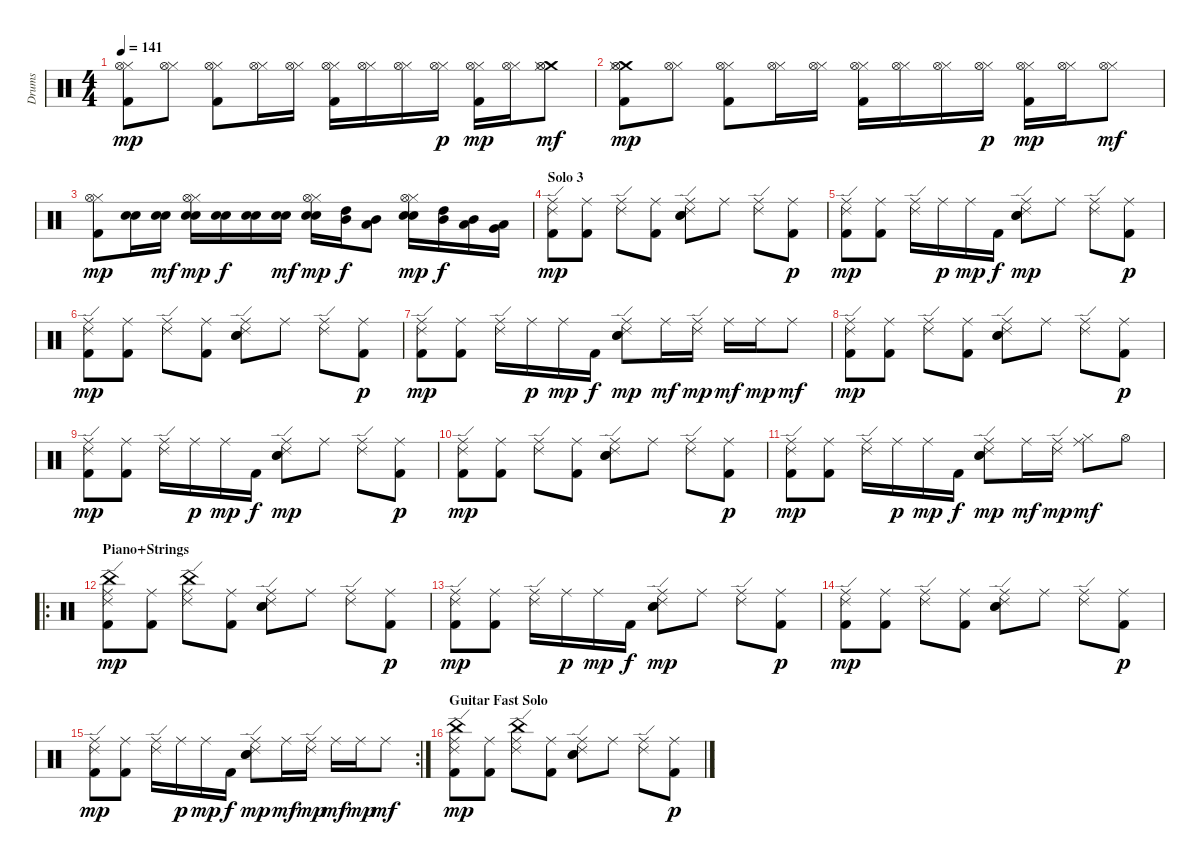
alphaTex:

\track ("Drums" "Drums") {instrument percussion}
\staff {score}
\articulation defaults
\ts (4 4)
\tempo 141
\clef neutral
\ks c
("Hi-Hat (closed)" "Hi-Hat (open)" "Kick (hit) 2").8{dy mp} ("Hi-Hat (closed)" "Hi-Hat (open)").8 ("Hi-Hat (closed)" "Hi-Hat (open)" "Kick (hit) 2").8 ("Hi-Hat (closed)" "Hi-Hat (open)").16 ("Hi-Hat (closed)" "Hi-Hat (open)").16 ("Hi-Hat (closed)" "Hi-Hat (open)" "Kick (hit) 2").16 ("Hi-Hat (closed)" "Hi-Hat (open)").16 ("Hi-Hat (closed)" "Hi-Hat (open)").16 ("Hi-Hat (closed)" "Hi-Hat (open)").16{dy p} ("Hi-Hat (closed)" "Hi-Hat (open)" "Kick (hit) 2").16{dy mp} ("Hi-Hat (closed)" "Hi-Hat (open)").16 ("Crash medium (hit)" "Hi-Hat (closed)" "Hi-Hat (open)").8{dy mf} |
("Crash medium (hit)" "Hi-Hat (closed)" "Hi-Hat (open)" "Kick (hit) 2").8{dy mp} ("Hi-Hat (closed)" "Hi-Hat (open)").8 ("Hi-Hat (closed)" "Hi-Hat (open)" "Kick (hit) 2").8 ("Hi-Hat (closed)" "Hi-Hat (open)").16 ("Hi-Hat (closed)" "Hi-Hat (open)").16 ("Hi-Hat (closed)" "Hi-Hat (open)" "Kick (hit) 2").16 ("Hi-Hat (closed)" "Hi-Hat (open)").16 ("Hi-Hat (closed)" "Hi-Hat (open)").16 ("Hi-Hat (closed)" "Hi-Hat (open)").16{dy p} ("Hi-Hat (closed)" "Hi-Hat (open)" "Kick (hit) 2").16{dy mp} ("Hi-Hat (closed)" "Hi-Hat (open)").16 ("Hi-Hat (closed)" "Hi-Hat (open)").8{dy mf} |
("Hi-Hat (closed)" "Hi-Hat (open)" "Kick (hit) 2").8{dy mp} ("Electric Snare (hit)" "Electric Snare (hit)").16 ("Electric Snare (hit)" "Electric Snare (hit)").16{dy mf} ("Hi-Hat (closed)" "Hi-Hat (open)" "Electric Snare (hit)" "Electric Snare (hit)").16{dy mp} ("Electric Snare (hit)" "Electric Snare (hit)").16{dy f} ("Electric Snare (hit)" "Electric Snare (hit)").16 ("Electric Snare (hit)" "Electric Snare (hit)").16{dy mf} ("Hi-Hat (closed)" "Hi-Hat (open)" "Electric Snare (hit)" "Electric Snare (hit)").16{dy mp} ("High Tom (hit)" "Mid Tom (hit)").16{dy f} ("Mid Tom (hit)" "Low Tom (hit)").8 ("Hi-Hat (closed)" "Hi-Hat (open)" "Electric Snare (hit)" "Electric Snare (hit)").16{dy mp} ("Mid Tom (hit)" "High Tom (hit)").16{dy f} ("Low Tom (hit)" "Mid Tom (hit)").16 ("Very Low Tom (hit)" "Low Tom (hit)").16 |
\section ("" "Solo 3")
("Ride (edge) 2" "Ride (middle)" "Kick (hit) 2").8{dy mp} ("Ride (middle)" "Kick (hit) 2").8 ("Ride (edge) 2" "Ride (middle)").8 ("Ride (middle)" "Kick (hit) 2").8 ("Ride (edge) 2" "Ride (middle)" "Electric Snare (hit)" "Snare (hit) 2").8 "Ride (middle)".8 ("Ride (edge) 2" "Ride (middle)").8 ("Ride (middle)" "Kick (hit) 2").8{dy p} |
("Ride (edge) 2" "Ride (middle)" "Kick (hit) 2").8{dy mp} ("Ride (middle)" "Kick (hit) 2").8 ("Ride (edge) 2" "Ride (middle)").16 "Ride (middle)".16{dy p} "Ride (middle)".16{dy mp} "Kick (hit) 2".16{dy f} ("Ride (edge) 2" "Ride (middle)" "Electric Snare (hit)" "Snare (hit) 2").8{dy mp} "Ride (middle)".8 ("Ride (edge) 2" "Ride (middle)").8 ("Ride (middle)" "Kick (hit) 2").8{dy p} |
("Ride (edge) 2" "Ride (middle)" "Kick (hit) 2").8{dy mp} ("Ride (middle)" "Kick (hit) 2").8 ("Ride (edge) 2" "Ride (middle)").8 ("Ride (middle)" "Kick (hit) 2").8 ("Ride (edge) 2" "Ride (middle)" "Electric Snare (hit)" "Snare (hit) 2").8 "Ride (middle)".8 ("Ride (edge) 2" "Ride (middle)").8 ("Ride (middle)" "Kick (hit) 2").8{dy p} |
("Ride (edge) 2" "Ride (middle)" "Kick (hit) 2").8{dy mp} ("Ride (middle)" "Kick (hit) 2").8 ("Ride (edge) 2" "Ride (middle)").16 "Ride (middle)".16{dy p} "Ride (middle)".16{dy mp} "Kick (hit) 2".16{dy f} ("Ride (edge) 2" "Ride (middle)" "Electric Snare (hit)" "Snare (hit) 2").8{dy mp} "Ride (middle)".16{dy mf} ("Ride (edge) 2" "Ride (middle)").16{dy mp} "Ride (middle)".16{dy mf} "Ride (middle)".16{dy mp} "Ride (middle)".8{dy mf} |
("Ride (edge) 2" "Ride (middle)" "Kick (hit) 2").8{dy mp} ("Ride (middle)" "Kick (hit) 2").8 ("Ride (edge) 2" "Ride (middle)").8 ("Ride (middle)" "Kick (hit) 2").8 ("Ride (edge) 2" "Ride (middle)" "Electric Snare (hit)" "Snare (hit) 2").8 "Ride (middle)".8 ("Ride (edge) 2" "Ride (middle)").8 ("Ride (middle)" "Kick (hit) 2").8{dy p} |
("Ride (edge) 2" "Ride (middle)" "Kick (hit) 2").8{dy mp} ("Ride (middle)" "Kick (hit) 2").8 ("Ride (edge) 2" "Ride (middle)").16 "Ride (middle)".16{dy p} "Ride (middle)".16{dy mp} "Kick (hit) 2".16{dy f} ("Ride (edge) 2" "Ride (middle)" "Electric Snare (hit)" "Snare (hit) 2").8{dy mp} "Ride (middle)".8 ("Ride (edge) 2" "Ride (middle)").8 ("Ride (middle)" "Kick (hit) 2").8{dy p} |
("Ride (edge) 2" "Ride (middle)" "Kick (hit) 2").8{dy mp} ("Ride (middle)" "Kick (hit) 2").8 ("Ride (edge) 2" "Ride (middle)").8 ("Ride (middle)" "Kick (hit) 2").8 ("Ride (edge) 2" "Ride (middle)" "Electric Snare (hit)" "Snare (hit) 2").8 "Ride (middle)".8 ("Ride (edge) 2" "Ride (middle)").8 ("Ride (middle)" "Kick (hit) 2").8{dy p} |
("Ride (edge) 2" "Ride (middle)" "Kick (hit) 2").8{dy mp} ("Ride (middle)" "Kick (hit) 2").8 ("Ride (edge) 2" "Ride (middle)").16 "Ride (middle)".16{dy p} "Ride (middle)".16{dy mp} "Kick (hit) 2".16{dy f} ("Ride (edge) 2" "Ride (middle)" "Electric Snare (hit)" "Snare (hit) 2").8{dy mp} "Ride (middle)".16{dy mf} ("Ride (edge) 2" "Ride (middle)").16{dy mp} ("Ride (middle)" "Hi-Hat (closed)").8{dy mf} "Hi-Hat (open)".8 |
\ro
\section ("" "Piano+Strings")
("Ride (edge) 2" "Ride (middle)" "China (hit)" "Kick (hit) 2").8{dy mp} ("Ride (middle)" "Kick (hit) 2").8 ("Ride (edge) 2" "Ride (middle)" "China (hit)").8 ("Ride (middle)" "Kick (hit) 2").8 ("Ride (edge) 2" "Ride (middle)" "Electric Snare (hit)" "Snare (hit) 2").8 "Ride (middle)".8 ("Ride (edge) 2" "Ride (middle)").8 ("Ride (middle)" "Kick (hit) 2").8{dy p} |
("Ride (edge) 2" "Ride (middle)" "Kick (hit) 2").8{dy mp} ("Ride (middle)" "Kick (hit) 2").8 ("Ride (edge) 2" "Ride (middle)").16 "Ride (middle)".16{dy p} "Ride (middle)".16{dy mp} "Kick (hit) 2".16{dy f} ("Ride (edge) 2" "Ride (middle)" "Electric Snare (hit)" "Snare (hit) 2").8{dy mp} "Ride (middle)".8 ("Ride (edge) 2" "Ride (middle)").8 ("Ride (middle)" "Kick (hit) 2").8{dy p} |
("Ride (edge) 2" "Ride (middle)" "Kick (hit) 2").8{dy mp} ("Ride (middle)" "Kick (hit) 2").8 ("Ride (edge) 2" "Ride (middle)").8 ("Ride (middle)" "Kick (hit) 2").8 ("Ride (edge) 2" "Ride (middle)" "Electric Snare (hit)" "Snare (hit) 2").8 "Ride (middle)".8 ("Ride (edge) 2" "Ride (middle)").8 ("Ride (middle)" "Kick (hit) 2").8{dy p} |
\rc 2
("Ride (edge) 2" "Ride (middle)" "Kick (hit) 2").8{dy mp} ("Ride (middle)" "Kick (hit) 2").8 ("Ride (edge) 2" "Ride (middle)").16 "Ride (middle)".16{dy p} "Ride (middle)".16{dy mp} "Kick (hit) 2".16{dy f} ("Ride (edge) 2" "Ride (middle)" "Electric Snare (hit)" "Snare (hit) 2").8{dy mp} "Ride (middle)".16{dy mf} ("Ride (edge) 2" "Ride (middle)").16{dy mp} "Ride (middle)".16{dy mf} "Ride (middle)".16{dy mp} "Ride (middle)".8{dy mf} |
\section ("" "Guitar Fast Solo")
("Ride (edge) 2" "Ride (middle)" "China (hit)" "Kick (hit) 2").8{dy mp} ("Ride (middle)" "Kick (hit) 2").8 ("Ride (edge) 2" "Ride (middle)" "China (hit)").8 ("Ride (middle)" "Kick (hit) 2").8 ("Ride (edge) 2" "Ride (middle)" "Electric Snare (hit)" "Snare (hit) 2").8 "Ride (middle)".8 ("Ride (edge) 2" "Ride (middle)").8 ("Ride (middle)" "Kick (hit) 2").8{dy p}
